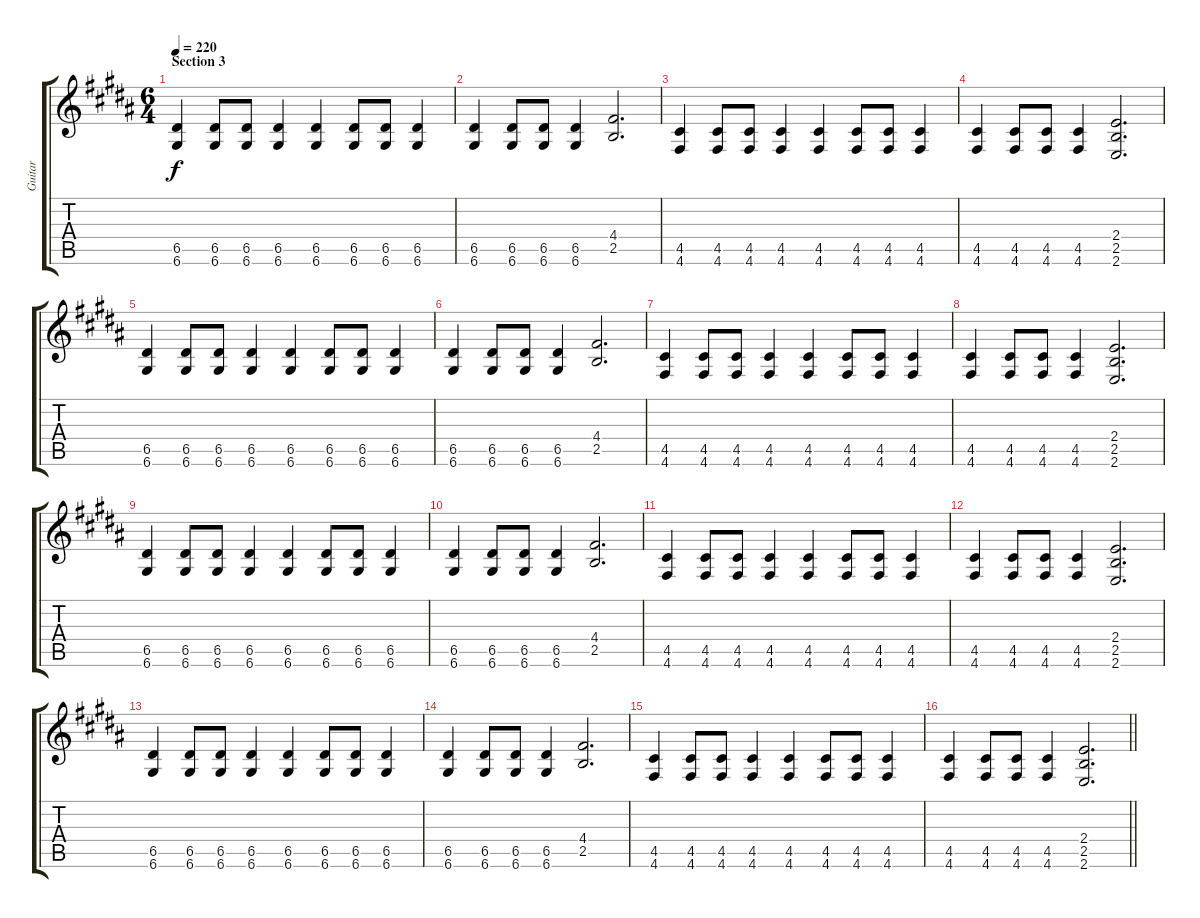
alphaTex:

\track ("Guitar" "Guitar") {instrument distortionguitar}
\staff {score tabs}
\tuning (E4 B3 G3 D3 A2 D2) {hide}
\ts (6 4)
\section ("" "Section 3")
\tempo 220
\clef g2
\ks g#minor
(6.5 6.6).4{dy f} (6.5 6.6).8 (6.5 6.6).8 (6.5 6.6).4 (6.5 6.6).4 (6.5 6.6).8 (6.5 6.6).8 (6.5 6.6).4 |
(6.5 6.6).4 (6.5 6.6).8 (6.5 6.6).8 (6.5 6.6).4 (4.4 2.5).2{d} |
(4.5 4.6).4 (4.5 4.6).8 (4.5 4.6).8 (4.5 4.6).4 (4.5 4.6).4 (4.5 4.6).8 (4.5 4.6).8 (4.5 4.6).4 |
(4.5 4.6).4 (4.5 4.6).8 (4.5 4.6).8 (4.5 4.6).4 (2.4 2.5 2.6).2{d} |
(6.5 6.6).4 (6.5 6.6).8 (6.5 6.6).8 (6.5 6.6).4 (6.5 6.6).4 (6.5 6.6).8 (6.5 6.6).8 (6.5 6.6).4 |
(6.5 6.6).4 (6.5 6.6).8 (6.5 6.6).8 (6.5 6.6).4 (4.4 2.5).2{d} |
(4.5 4.6).4 (4.5 4.6).8 (4.5 4.6).8 (4.5 4.6).4 (4.5 4.6).4 (4.5 4.6).8 (4.5 4.6).8 (4.5 4.6).4 |
(4.5 4.6).4 (4.5 4.6).8 (4.5 4.6).8 (4.5 4.6).4 (2.4 2.5 2.6).2{d} |
(6.5 6.6).4 (6.5 6.6).8 (6.5 6.6).8 (6.5 6.6).4 (6.5 6.6).4 (6.5 6.6).8 (6.5 6.6).8 (6.5 6.6).4 |
(6.5 6.6).4 (6.5 6.6).8 (6.5 6.6).8 (6.5 6.6).4 (4.4 2.5).2{d} |
(4.5 4.6).4 (4.5 4.6).8 (4.5 4.6).8 (4.5 4.6).4 (4.5 4.6).4 (4.5 4.6).8 (4.5 4.6).8 (4.5 4.6).4 |
(4.5 4.6).4 (4.5 4.6).8 (4.5 4.6).8 (4.5 4.6).4 (2.4 2.5 2.6).2{d} |
(6.5 6.6).4 (6.5 6.6).8 (6.5 6.6).8 (6.5 6.6).4 (6.5 6.6).4 (6.5 6.6).8 (6.5 6.6).8 (6.5 6.6).4 |
(6.5 6.6).4 (6.5 6.6).8 (6.5 6.6).8 (6.5 6.6).4 (4.4 2.5).2{d} |
(4.5 4.6).4 (4.5 4.6).8 (4.5 4.6).8 (4.5 4.6).4 (4.5 4.6).4 (4.5 4.6).8 (4.5 4.6).8 (4.5 4.6).4 |
\barLineRight lightlight
(4.5 4.6).4 (4.5 4.6).8 (4.5 4.6).8 (4.5 4.6).4 (2.4 2.5 2.6).2{d}
